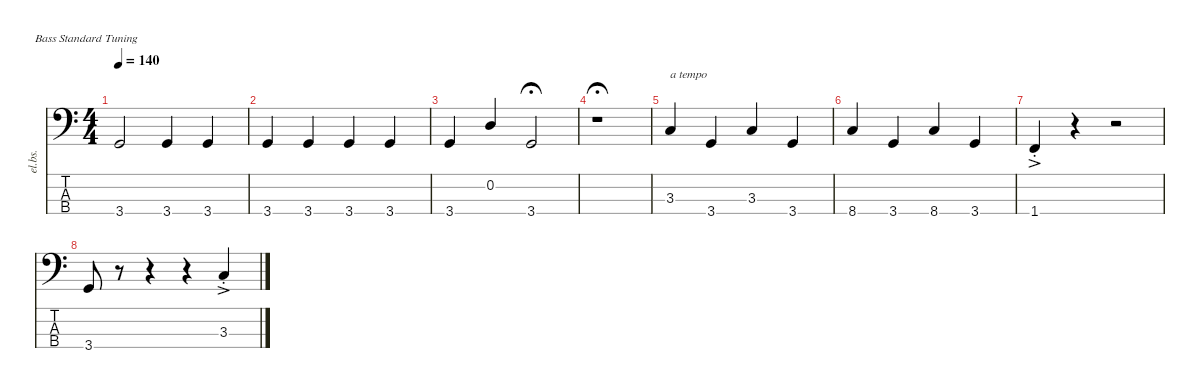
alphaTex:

\defaultSystemsLayout 4
\hideDynamics
\bracketExtendMode nobrackets
\track ("Electric Bass" "el.bs.") {defaultSystemsLayout 6 instrument electricbassfinger}
\staff {score tabs}
\tuning (G2 D2 A1 E1)
\ts (4 4)
\tempo 140
\clef f4
\ks c
3.4.2{dy mf beam Up} 3.4.4{beam Up} 3.4.4{beam Up} |
3.4.4{beam Up} 3.4.4{beam Up} 3.4.4{beam Up} 3.4.4{beam Up} |
3.4.4{beam Up} 0.2.4{beam Up} 3.4.2{fermata (medium 0.5) beam Up} |
r.1{fermata (medium 0.5) beam Down} |
3.3.4{txt "a tempo" beam Up} 3.4.4{beam Up} 3.3.4{beam Up} 3.4.4{beam Up} |
8.4.4{beam Up} 3.4.4{beam Up} 8.4.4{beam Up} 3.4.4{beam Up} |
1.4{ac st}.4{beam Up} r.4{beam Down} r.2{beam Down} |
3.4.8{beam Up} r.8{beam Down} r.4{beam Down} r.4{beam Down} 3.3{ac st}.4{beam Up}
